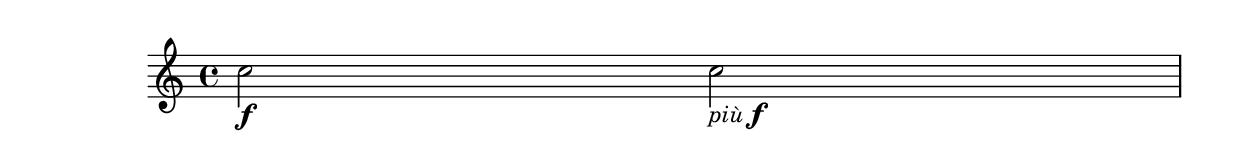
%% Do not edit this file; it is automatically
%% generated from LSR http://lsr.dsi.unimi.it
%% This file is in the public domain.
\version "2.13.39"

\header {
  lsrtags = "expressive-marks, text"

%% Translation of GIT committish: a874fda3641c9e02f61be5c41b215b8304b8ed00
  texidoces = "
Ciertas indicaciones dinámicas pueden llevar textos (como @qq{più
forte} o @qq{piano subito}). Se pueden producir usando un bloque
@code{\\markup}.

"
  doctitlees = "Combinar indicaciones dinámicas con marcados textuales"

  texidoc = "
Some dynamics may involve text indications (such as @qq{più forte} or
@qq{piano subito}). These can be produced using a @code{\\markup}
block.

"
  doctitle = "Combining dynamics with markup texts"
} % begin verbatim

piuF = \markup { \italic più \dynamic f }
\layout { ragged-right = ##f }
\relative c'' {
  c2\f c-\piuF
}


